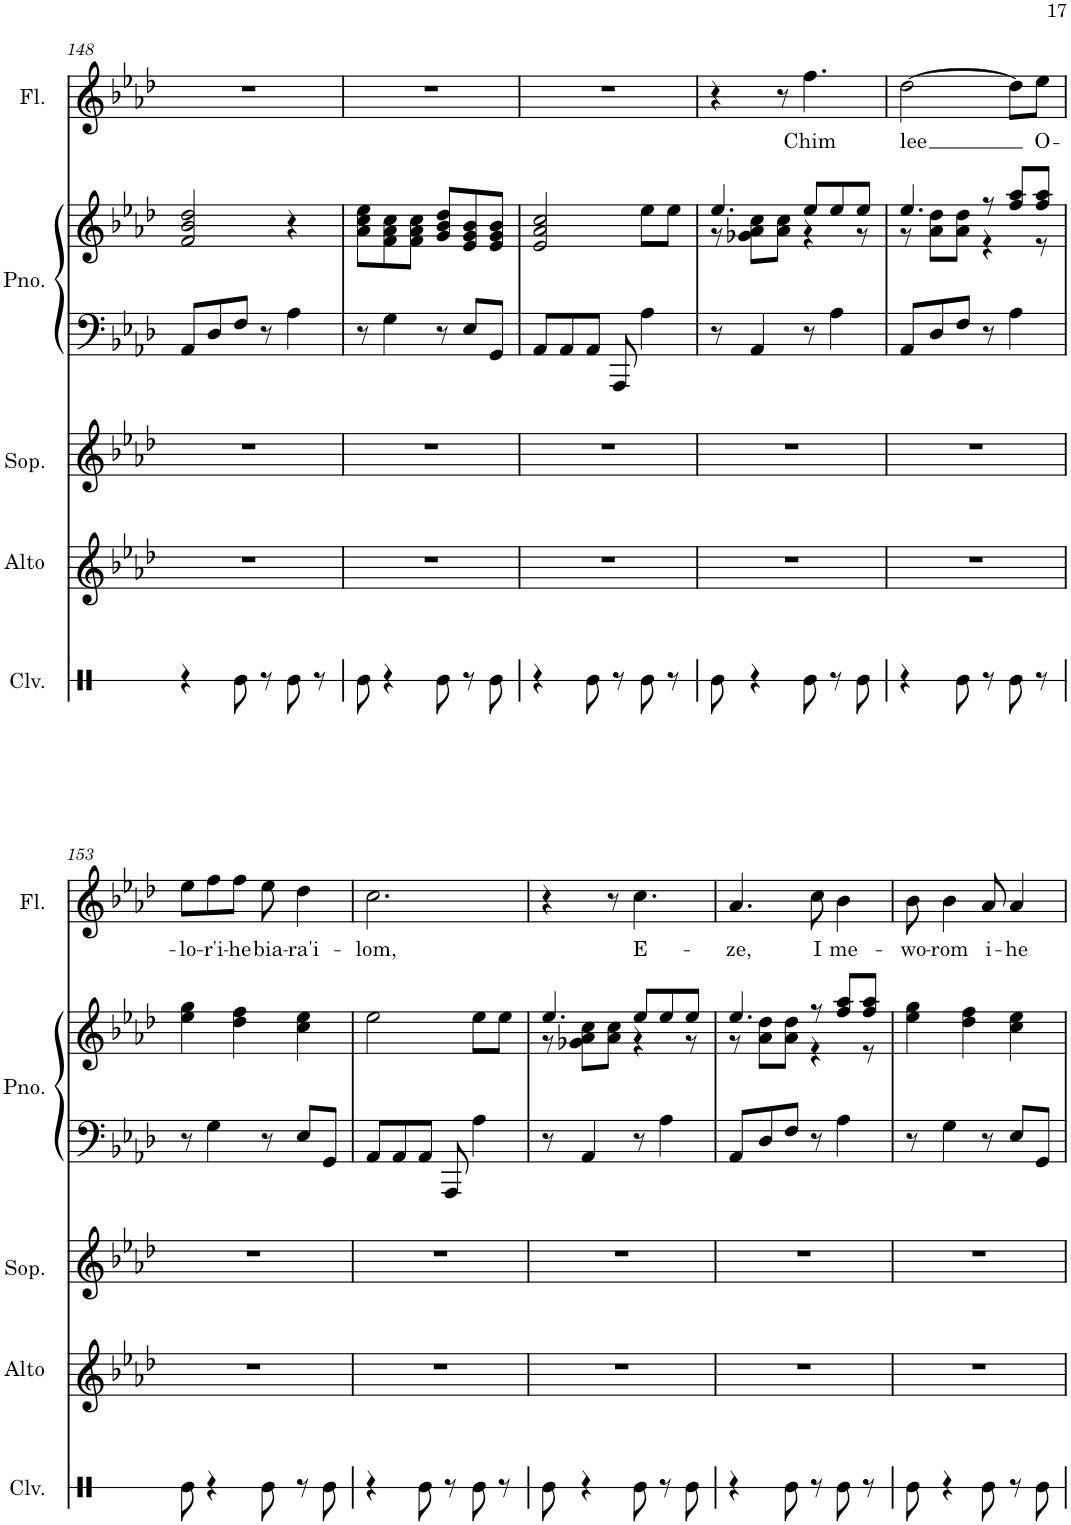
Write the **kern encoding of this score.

**kern	**kern	**kern	**kern	**kern	**kern	**text
*part4	*part3	*part3	*part2	*part2	*part1	*part1
*staff6	*staff5	*staff4	*staff3	*staff2	*staff1	*staff1
*I"Claves	*I"Soprano    Alto	*	*I"Piano	*	*I"Flute	*
*I'Clv.	*I'Sop.    Alto	*	*I'Pno.	*	*I'Fl.	*
!!LO:PB:g=z
*clefX	*clefG2	*clefG2	*clefF4	*clefG2	*clefG2	*
*k[]	*k[b-e-a-d-]	*k[b-e-a-d-]	*k[b-e-a-d-]	*k[b-e-a-d-]	*k[b-e-a-d-]	*
*M6/8	*M6/8	*M6/8	*M6/8	*M6/8	*M6/8	*
=148	=148	=148	=148	=148	=148	=148
4r	2.r	2.r	8AA-/L	2f/ 2b-/ 2dd-/	2.r	.
.	.	.	8D-/	.	.	.
8Re\	.	.	8F/J	.	.	.
8r	.	.	8r	.	.	.
8Re\	.	.	4A-\	4r	.	.
8r	.	.	.	.	.	.
=149	=149	=149	=149	=149	=149	=149
8Re\	2.r	2.r	8r	8a-\ 8cc\ 8ee-\L	2.r	.
4r	.	.	4G\	8f\ 8a-\ 8cc\	.	.
.	.	.	.	8f\ 8a-\ 8cc\J	.	.
8Re\	.	.	8r	8g/ 8b-/ 8dd-/L	.	.
8r	.	.	8E-/L	8e-/ 8g/ 8b-/	.	.
8Re\	.	.	8GG/J	8e-/ 8g/ 8b-/J	.	.
=150	=150	=150	=150	=150	=150	=150
4r	2.r	2.r	8AA-/L	2e-/ 2a-/ 2cc/	2.r	.
.	.	.	8AA-/	.	.	.
8Re\	.	.	8AA-/J	.	.	.
8r	.	.	8AAA-/	.	.	.
8Re\	.	.	4A-\	8ee-\L	.	.
8r	.	.	.	8ee-\J	.	.
=151	=151	=151	=151	=151	=151	=151
*	*	*	*	*^	*	*
8Re\	2.r	2.r	8r	4.ee-/	8r	4r	.
4r	.	.	4AA-/	.	8g-X\ 8a-\ 8cc\L	.	.
.	.	.	.	.	8a-\ 8cc\J	8r	.
!	!	!	!	!	!	!	!LO:LY:b
8Re\	.	.	8r	8ee-/L	4r	4.ff\	Chim
8r	.	.	4A-\	8ee-/	.	.	.
8Re\	.	.	.	8ee-/J	8r	.	.
=152	=152	=152	=152	=152	=152	=152	=152
!	!	!	!	!	!	!	!LO:LY:b
4r	2.r	2.r	8AA-/L	4.ee-/	8r	[2dd-\	lee
.	.	.	8D-/	.	8a-\ 8dd-\L	.	.
8Re\	.	.	8F/J	.	8a-\ 8dd-\J	.	.
8r	.	.	8r	8r	4r	.	.
8Re\	.	.	4A-\	8ff/ 8aa-/L	.	8dd-\L]	.
!	!	!	!	!	!	!	!LO:LY:b
8r	.	.	.	8ff/ 8aa-/J	8r	8ee-\J	O-
!!LO:LB:g=z
=153	=153	=153	=153	=153	=153	=153	=153
!	!	!	!	!	!	!	!LO:LY:b
*	*	*	*	*v	*v	*	*
8Re\	2.r	2.r	8r	4ee-\ 4gg\	8ee-\L	-lo-
!	!	!	!	!	!	!LO:LY:b
4r	.	.	4G\	.	8ff\	-r'i-
!	!	!	!	!	!	!LO:LY:b
.	.	.	.	4dd-\ 4ff\	8ff\J	-he
!	!	!	!	!	!	!LO:LY:b
8Re\	.	.	8r	.	8ee-\	bia-
!	!	!	!	!	!	!LO:LY:b
8r	.	.	8E-/L	4cc\ 4ee-\	4dd-\	-ra'i-
8Re\	.	.	8GG/J	.	.	.
=154	=154	=154	=154	=154	=154	=154
!	!	!	!	!	!	!LO:LY:b
4r	2.r	2.r	8AA-/L	2ee-\	2.cc\	-lom,
.	.	.	8AA-/	.	.	.
8Re\	.	.	8AA-/J	.	.	.
8r	.	.	8AAA-/	.	.	.
8Re\	.	.	4A-\	8ee-\L	.	.
8r	.	.	.	8ee-\J	.	.
=155	=155	=155	=155	=155	=155	=155
*	*	*	*	*^	*	*
8Re\	2.r	2.r	8r	4.ee-/	8r	4r	.
4r	.	.	4AA-/	.	8g-X\ 8a-\ 8cc\L	.	.
.	.	.	.	.	8a-\ 8cc\J	8r	.
!	!	!	!	!	!	!	!LO:LY:b
8Re\	.	.	8r	8ee-/L	4r	4.cc\	E-
8r	.	.	4A-\	8ee-/	.	.	.
8Re\	.	.	.	8ee-/J	8r	.	.
=156	=156	=156	=156	=156	=156	=156	=156
!	!	!	!	!	!	!	!LO:LY:b
4r	2.r	2.r	8AA-/L	4.ee-/	8r	4.a-/	-ze,
.	.	.	8D-/	.	8a-\ 8dd-\L	.	.
8Re\	.	.	8F/J	.	8a-\ 8dd-\J	.	.
!	!	!	!	!	!	!	!LO:LY:b
8r	.	.	8r	8r	4r	8cc\	I
!	!	!	!	!	!	!	!LO:LY:b
8Re\	.	.	4A-\	8ff/ 8aa-/L	.	4b-\	me-
8r	.	.	.	8ff/ 8aa-/J	8r	.	.
=157	=157	=157	=157	=157	=157	=157	=157
!	!	!	!	!	!	!	!LO:LY:b
*	*	*	*	*v	*v	*	*
8Re\	2.r	2.r	8r	4ee-\ 4gg\	8b-\	-wo-
!	!	!	!	!	!	!LO:LY:b
4r	.	.	4G\	.	4b-\	-rom
.	.	.	.	4dd-\ 4ff\	.	.
!	!	!	!	!	!	!LO:LY:b
8Re\	.	.	8r	.	8a-/	i-
!	!	!	!	!	!	!LO:LY:b
8r	.	.	8E-/L	4cc\ 4ee-\	4a-/	-he
8Re\	.	.	8GG/J	.	.	.
=	=	=	=	=	=	=
*-	*-	*-	*-	*-	*-	*-
